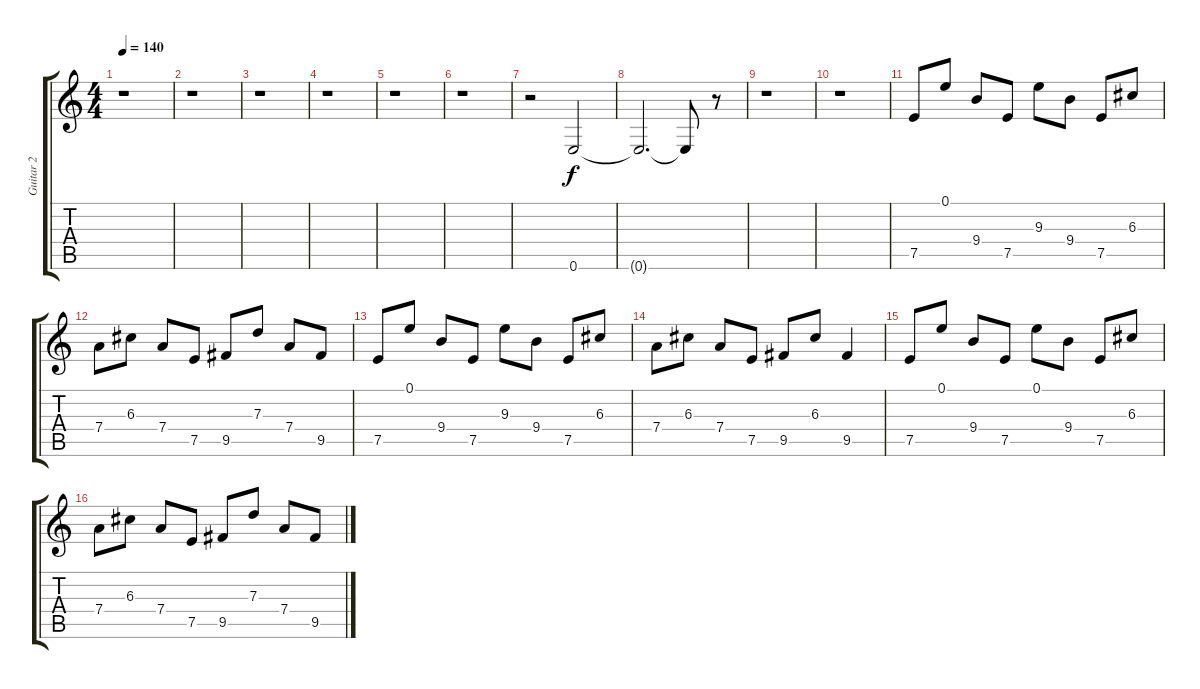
\track ("Guitar 2            " "Guitar 2  ") {instrument electricguitarclean}
\staff {score tabs}
\tuning (E4 B3 G3 D3 A2 E2) {hide}
\ts (4 4)
\tempo 140
\clef g2
\ks c
r.1{dy f} |
r.1 |
r.1 |
r.1 |
r.1 |
r.1 |
r.2 0.6.2 |
0.6{t}.2{d} 0.6{t}.8 r.8 |
r.1 |
r.1 |
7.5.8 0.1.8 9.4.8 7.5.8 9.3.8 9.4.8 7.5.8 6.3.8 |
7.4.8 6.3.8 7.4.8 7.5.8 9.5.8 7.3.8 7.4.8 9.5.8 |
7.5.8 0.1.8 9.4.8 7.5.8 9.3.8 9.4.8 7.5.8 6.3.8 |
7.4.8 6.3.8 7.4.8 7.5.8 9.5.8 6.3.8 9.5.4 |
7.5.8 0.1.8 9.4.8 7.5.8 0.1.8 9.4.8 7.5.8 6.3.8 |
7.4.8 6.3.8 7.4.8 7.5.8 9.5.8 7.3.8 7.4.8 9.5.8
